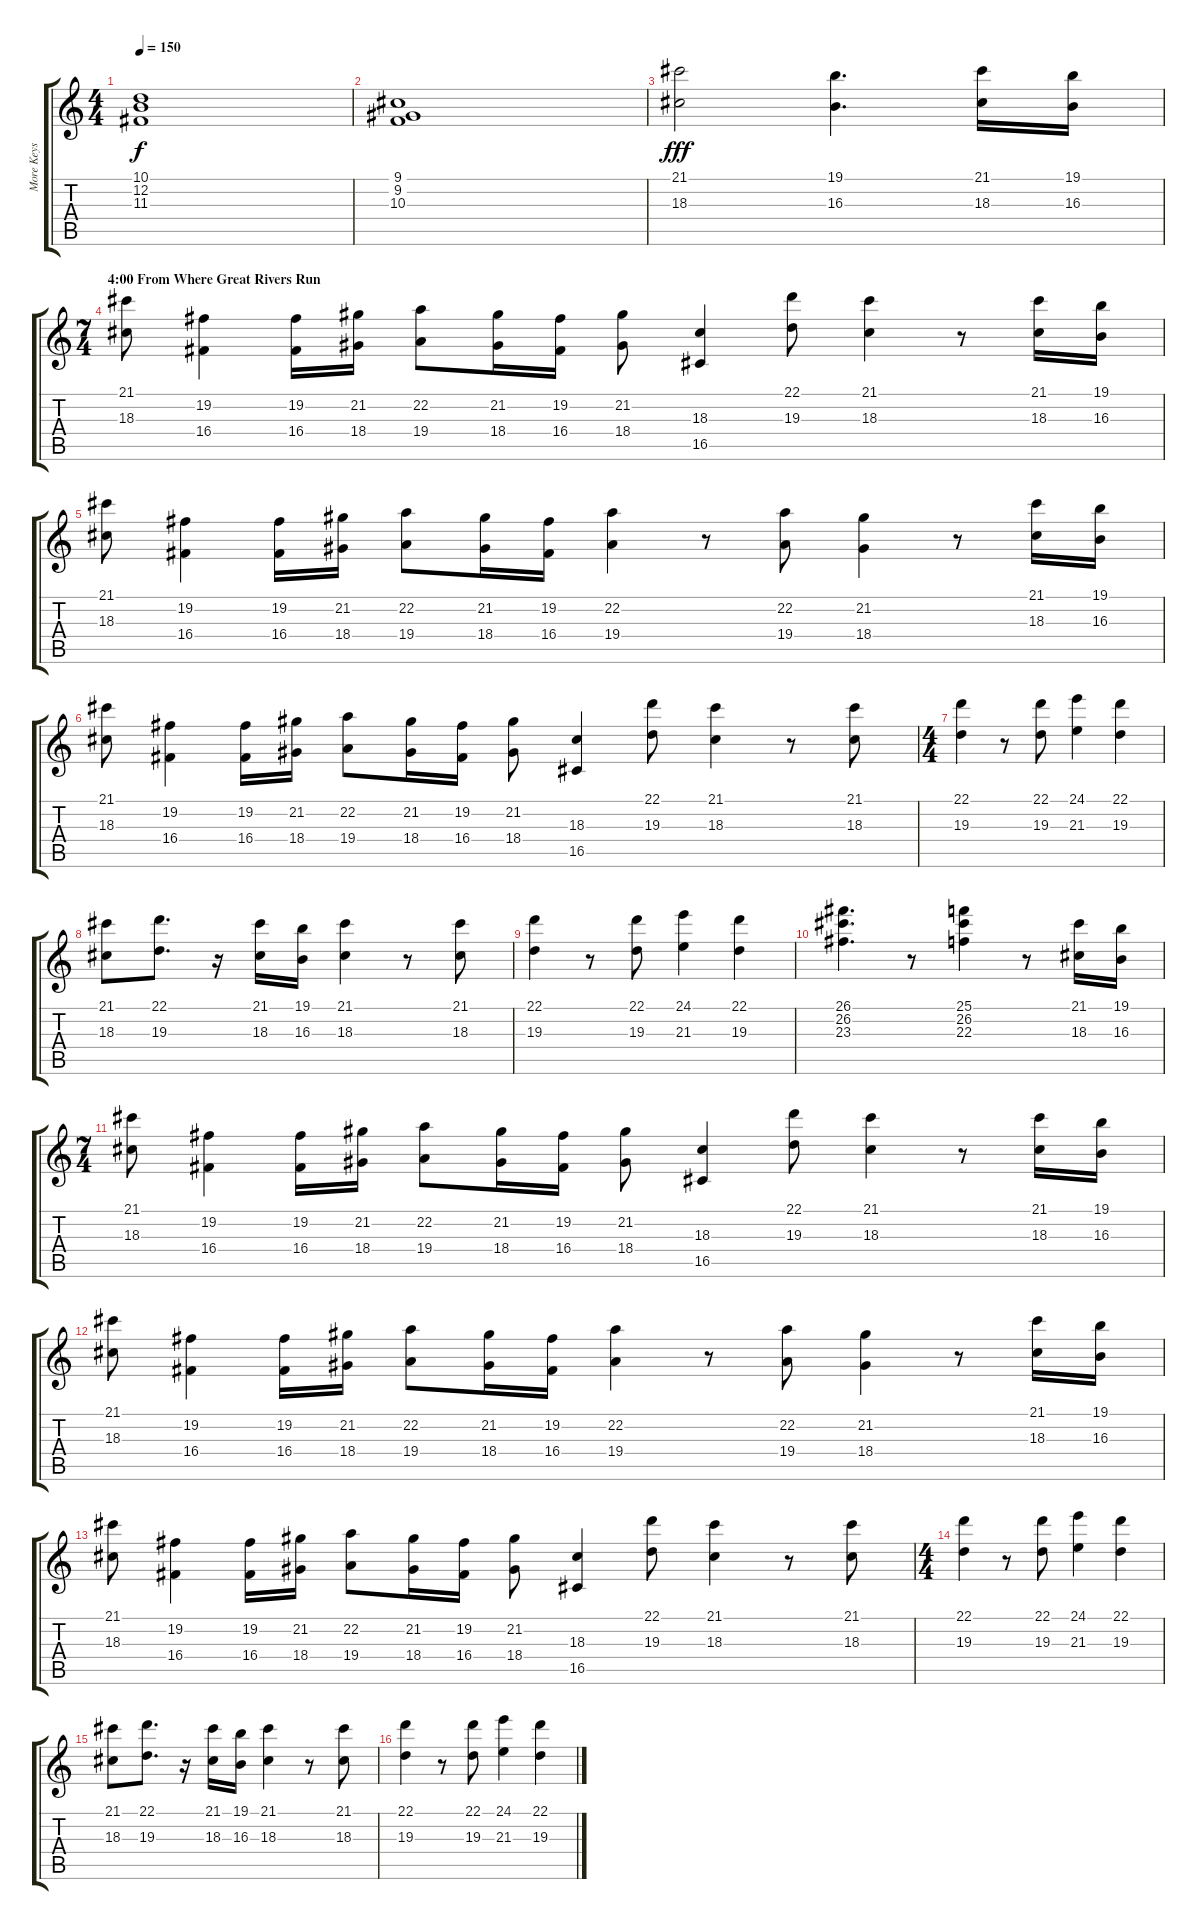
\track ("More Keys" "More Keys") {instrument stringensemble1}
\staff {score tabs}
\tuning (E4 B3 G3 D3 A2 E2) {hide}
\ts (4 4)
\tempo 150
\clef g2
\ks c
(10.1{t} 12.2{t} 11.3{t}).1{dy f} |
(9.1 9.2 10.3).1 |
(21.1 18.3).2{dy fff} (19.1 16.3).4{d} (21.1 18.3).16 (19.1 16.3).16 |
\ts (7 4)
\section ("" "4:00 From Where Great Rivers Run")
(21.1 18.3).8 (19.2 16.4).4 (19.2 16.4).16 (21.2 18.4).16 (22.2 19.4).8 (21.2 18.4).16 (19.2 16.4).16 (21.2 18.4).8 (18.3 16.5).4 (22.1 19.3).8 (21.1 18.3).4 r.8 (21.1 18.3).16 (19.1 16.3).16 |
(21.1 18.3).8 (19.2 16.4).4 (19.2 16.4).16 (21.2 18.4).16 (22.2 19.4).8 (21.2 18.4).16 (19.2 16.4).16 (22.2 19.4).4 r.8 (22.2 19.4).8 (21.2 18.4).4 r.8 (21.1 18.3).16 (19.1 16.3).16 |
(21.1 18.3).8 (19.2 16.4).4 (19.2 16.4).16 (21.2 18.4).16 (22.2 19.4).8 (21.2 18.4).16 (19.2 16.4).16 (21.2 18.4).8 (18.3 16.5).4 (22.1 19.3).8 (21.1 18.3).4 r.8 (21.1 18.3).8 |
\ts (4 4)
(22.1 19.3).4 r.8 (22.1 19.3).8 (24.1 21.3).4 (22.1 19.3).4 |
(21.1 18.3).8 (22.1 19.3).8{d} r.16 (21.1 18.3).16 (19.1 16.3).16 (21.1 18.3).4 r.8 (21.1 18.3).8 |
(22.1 19.3).4 r.8 (22.1 19.3).8 (24.1 21.3).4 (22.1 19.3).4 |
(26.1 26.2 23.3).4{d} r.8 (25.1 26.2 22.3).4 r.8 (21.1 18.3).16 (19.1 16.3).16 |
\ts (7 4)
(21.1 18.3).8 (19.2 16.4).4 (19.2 16.4).16 (21.2 18.4).16 (22.2 19.4).8 (21.2 18.4).16 (19.2 16.4).16 (21.2 18.4).8 (18.3 16.5).4 (22.1 19.3).8 (21.1 18.3).4 r.8 (21.1 18.3).16 (19.1 16.3).16 |
(21.1 18.3).8 (19.2 16.4).4 (19.2 16.4).16 (21.2 18.4).16 (22.2 19.4).8 (21.2 18.4).16 (19.2 16.4).16 (22.2 19.4).4 r.8 (22.2 19.4).8 (21.2 18.4).4 r.8 (21.1 18.3).16 (19.1 16.3).16 |
(21.1 18.3).8 (19.2 16.4).4 (19.2 16.4).16 (21.2 18.4).16 (22.2 19.4).8 (21.2 18.4).16 (19.2 16.4).16 (21.2 18.4).8 (18.3 16.5).4 (22.1 19.3).8 (21.1 18.3).4 r.8 (21.1 18.3).8 |
\ts (4 4)
(22.1 19.3).4 r.8 (22.1 19.3).8 (24.1 21.3).4 (22.1 19.3).4 |
(21.1 18.3).8 (22.1 19.3).8{d} r.16 (21.1 18.3).16 (19.1 16.3).16 (21.1 18.3).4 r.8 (21.1 18.3).8 |
(22.1 19.3).4 r.8 (22.1 19.3).8 (24.1 21.3).4 (22.1 19.3).4
